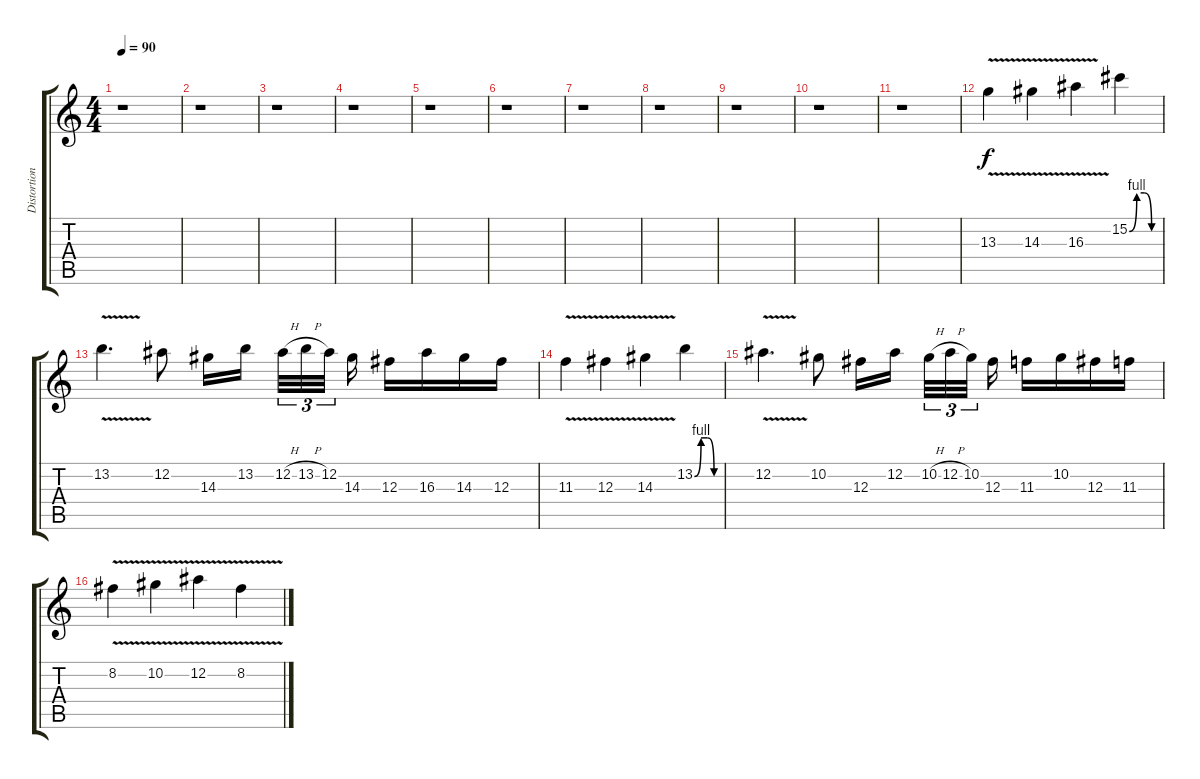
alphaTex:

\track ("Distortion gtr" "Distortion") {instrument distortionguitar}
\staff {score tabs}
\tuning (Eb4 Bb3 Gb3 Db3 Ab2 Eb2) {hide}
\ts (4 4)
\tempo 90
\clef g2
\ks c
r.1{dy f} |
r.1 |
r.1 |
r.1 |
r.1 |
r.1 |
r.1 |
r.1 |
r.1 |
r.1 |
r.1 |
13.3{v}.4 14.3{v}.4 16.3{v}.4 15.2{be (custom 0 0 15 4 30 4 45 0 60 0)}.4 |
13.2{v}.4{d} 12.2.8 14.3.16 13.2.16{beam splitsecondary} 12.2{h}.32{tu (3 2)} 13.2{h}.32{tu (3 2)} 12.2.32{tu (3 2) beam splitsecondary} 14.3.16 12.3.16 16.3.16 14.3.16 12.3.16 |
11.3{v}.4 12.3{v}.4 14.3{v}.4 13.2{be (custom 0 0 15 4 30 4 45 0 60 0)}.4 |
12.2{v}.4{d} 10.2.8 12.3.16 12.2.16{beam splitsecondary} 10.2{h}.32{tu (3 2)} 12.2{h}.32{tu (3 2)} 10.2.32{tu (3 2) beam splitsecondary} 12.3.16 11.3.16 10.2.16 12.3.16 11.3.16 |
8.2{v}.4 10.2{v}.4 12.2{v}.4 8.2{v}.4
